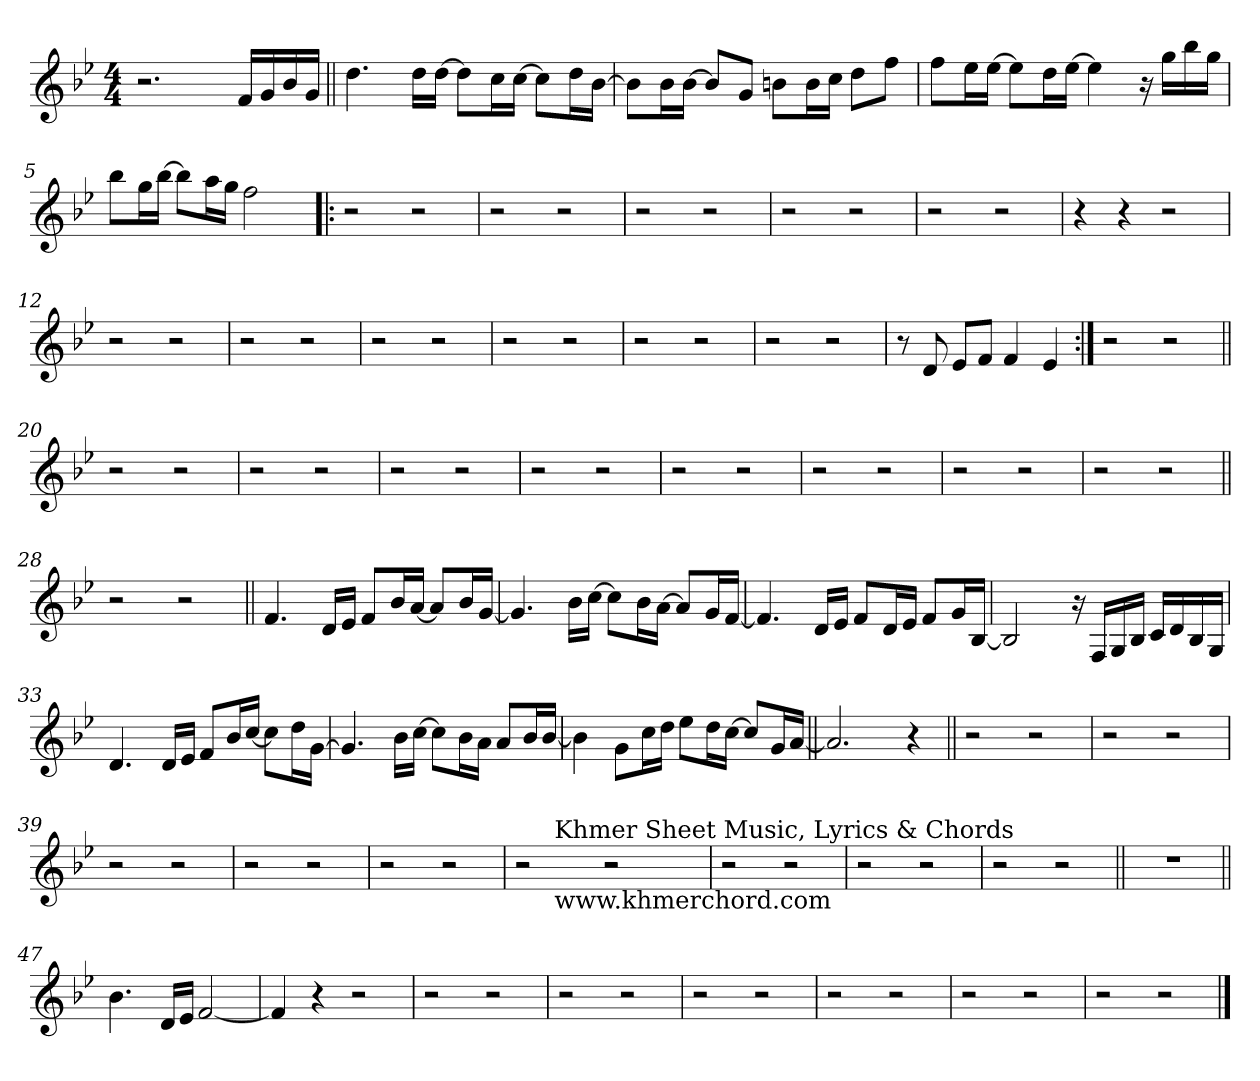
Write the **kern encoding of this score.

**kern
*part1
*staff1
!!LO:PB:g=z
*clefG2
*k[b-e-]
*B-:
*M4/4
*MM71
=1
2.r
16fi/LL
16gi/
16b-i/
16gi/JJ
=2||
4.ddi\
16ddi\LL
[>16ddi\JJ
8ddi\L]
16cci\L
[>16cci\JJ
8cci\L]
16ddi\L
[>16b-i\JJ
=3
8b-i\L]
16b-i\L
[>16b-i\JJ
8b-i/L]
8gi/J
8bni\L
16bi\L
16cci\JJ
8ddi\L
8ffi\J
=4
8ffi\L
16ee-i\L
[>16ee-i\JJ
8ee-i\L]
16ddi\L
[>16ee-i\JJ
4ee-i\]
16r
16ggi\LL
16bb-i\
16ggi\JJ
=5
8bb-i\L
16ggi\L
[>16bb-i\JJ
8bb-i\L]
16aai\L
16ggi\JJ
2ffi\
!!LO:LB:g=z
=6!|:
2r
2r
=7
2r
2r
=8
2r
2r
=9
2r
2r
=10
2r
2r
=11
4r
4r
2r
!!LO:LB:g=z
=12
2r
2r
=13
2r
2r
=14
2r
2r
=15
2r
2r
=16
2r
2r
=17
2r
2r
=18
8r
8di/
8e-i/L
8fi/J
4fi/
4e-i/
=19:|!
2r
2r
!!LO:LB:g=z
=20||
2r
2r
=21
2r
2r
=22
2r
2r
=23
2r
2r
=24
2r
2r
=25
2r
2r
=26
2r
2r
!!LO:LB:g=z
=27
2r
2r
=28||
2r
2r
=29||
4.fi/
16di/LL
16e-i/JJ
8fi/L
16b-i/L
[<16ai/JJ
8ai/L]
16b-i/L
[<16gi/JJ
=30
4.gi/]
16b-i\LL
[>16cci\JJ
8cci\L]
16b-i\L
[>16ai\JJ
8ai/L]
16gi/L
[<16fi/JJ
!!LO:LB:g=z
=31
4.fi/]
16di/LL
16e-i/JJ
8fi/L
16di/L
16e-i/JJ
8fi/L
16gi/L
[<16B-i/JJ
=32
2B-i/]
16r
16Fi/LL
16Gi/
16B-i/JJ
16ci/LL
16di/
16B-i/
16Gi/JJ
=33
4.di/
16di/LL
16e-i/JJ
8fi/L
16b-i/L
[<16cci/JJ
8cci\L]
16ddi\L
[>16gi\JJ
=34
4.gi/]
16b-i\LL
[>16cci\JJ
8cci\L]
16b-i\L
16ai\JJ
8ai/L
16b-i/L
[<16b-i/JJ
!!LO:LB:g=z
=35
4b-i\]
8gi\L
16cci\L
16ddi\JJ
8ee-i\L
16ddi\L
[>16cci\JJ
8cci/L]
16gi/L
[<16ai/JJ
=36||
2.ai/]
4r
=37||
2r
2r
=38
2r
2r
=39
2r
2r
=40
2r
2r
!!LO:LB:g=z
=41
2r
2r
=42
*^
2r	8ryy
.	64ryy
.	256ryy
.	1024ryy
!	!LO:TX:b:t=www.khmerchord.com
!	!LO:TX:t=Khmer Sheet Music, Lyrics & Chords
.	2ryy
2r	.
.	4ryy
.	16ryy
.	32ryy
.	128ryy
.	512.ryy
*v	*v
=43
2r
2r
=44
2r
2r
=45
2r
2r
=46||
1r
=47||
4.b-i\
16di/LL
16e-i/JJ
[<2fi/
!!LO:LB:g=z
=48
4fi/]
4r
2r
=49
2r
2r
=50
2r
2r
=51
2r
2r
=52
2r
2r
=53
2r
2r
=54
2r
2r
==
*-
